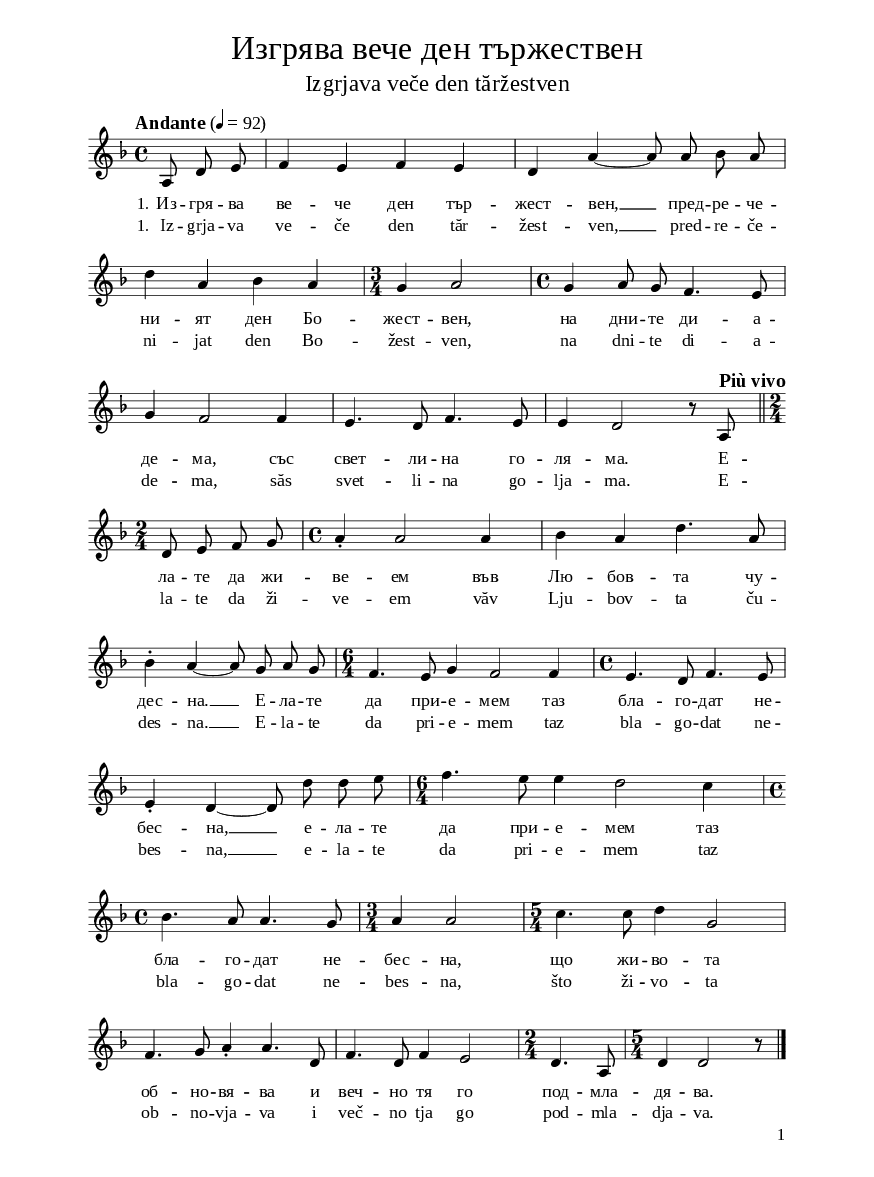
\version "2.24.4"

% include paper part and global functions
\include "include/globals.ily"

\bookpart {
  \label #'ref022
  \tocItem \markup "Изгрява вече ден тържествен – Izgrjava veče den tăržestven"
    \paper {
    print-all-headers = ##t
    print-page-number = ##t
    print-first-page-number = ##t

    % put page numbers on the bottom
    oddHeaderMarkup = \markup ""
    evenHeaderMarkup = \markup ""
    oddFooterMarkup = \markup
    \fill-line {
      ""
      \if \should-print-page-number \fromproperty #'page:page-number-string
    }
    evenFooterMarkup = \markup
    \fill-line {
      \if \should-print-page-number \fromproperty #'page:page-number-string
      ""
    }

    left-margin = 1.5\cm
    right-margin = 1.5\cm
    top-margin = 1.2\cm
    bottom-margin = 1.0\cm
    ragged-bottom = ##t % do not spread the staves to fill the whole vertical space

    % change distance between staves
    system-system-spacing =
    #'((basic-distance . 19)
       (minimum-distance . 8)
       (padding . 2)
       (stretchability . 12))
  }

  \header {
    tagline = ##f
  }
  \score {
    \include "include/score-layout.ily"

    \new Voice \absolute {
      \clef treble
      \key d \minor
      \time 4/4
      \tempoFunc "Andante" 4 "92"
      \autoBeamOff

      \partial 4.

      a8 d'8 e'8 |f'4 e'4 f'4 e'4 |d'4 a'4 ~ a'8 a'8 bes'8 a'8 \break |
      d''4 a'4 bes'4 a'4 |\time 3/4  g'4 a'2 | \time 4/4  g'4 a'8 g'8 f'4. e'8 \break
      g'4 f'2 f'4 |  e'4. d'8 f'4. e'8 | e'4 d'2 r8 \tempo "Più vivo" a8 | \bar "||" \time 2/4 \break
      d'8 e'8 f'8 g'8 | \time 4/4  a'4 \staccato a'2 a'4 | bes'4 a'4 d''4. a'8 \break |
      bes'4 \staccato a'4 ~ a'8 g'8 a'8 g'8 |  \time 6/4  f'4. e'8 g'4 f'2 f'4 | \time 4/4  e'4. d'8 f'4. e'8 \break |
      e'4 \staccato d'4 ~ d'8 d''8 d''8 e''8 | \time 6/4  f''4. e''8 e''4 d''2 c''4 \break
      \time 4/4  bes'4. a'8 a'4. g'8 |  \time 3/4  a'4 a'2 | \time 5/4  c''4. c''8 d''4 g'2 \break |
      f'4. g'8 a'4 \staccato a'4. d'8 | f'4. d'8 f'4 e'2 | \time 2/4 d'4. a8 | \time 5/4 d'4 d'2 r8 \bar "|."
    }
    \addlyrics {
       \set stanza = "1." Из -- гря -- ва ве -- че ден тър -- жест -- вен, __ пред -- ре -- че
      -- ни -- ят ден Бо -- жест -- вен, на дни --
      те ди -- а -- де -- ма, със свет -- ли -- на го
      -- ля -- ма. Е -- ла -- те да жи -- ве -- ем във
      Лю -- бов -- та чу -- дес -- на. __ Е -- ла -- те
      да при -- е -- мем таз бла -- го -- дат не --
      бес -- на, __ е -- ла -- те да при -- е -- мем таз
      бла -- го -- дат не -- бес -- на, що жи -- во --
      та об -- но -- вя -- ва и веч -- но тя го под
      -- мла -- дя -- ва.
    }
    \addlyrics {
      \set stanza = "1." Iz -- grja -- va ve -- če den tăr -- žest -- ven, __ pred -- re -- če
      -- ni -- jat den Bo -- žest -- ven, na dni --
      te di -- a -- de -- ma, săs svet -- li -- na go
      -- lja -- ma. E -- la -- te da ži -- ve -- em văv
      Lju -- bov -- ta ču -- des -- na. __ E -- la -- te
      da pri -- e -- mem taz bla -- go -- dat ne --
      bes -- na, __ e -- la -- te da pri -- e -- mem taz
      bla -- go -- dat ne -- bes -- na, što ži -- vo --
      ta ob -- no -- vja -- va i več -- no tja go pod
      -- mla -- dja -- va.
    }
    \header {
      title = \titleFunc "Изгрява вече ден тържествен" "Izgrjava veče den tăržestven"
    }

    \midi{}

  } % score

  \pageBreak

  \markup \abs-fontsize #10 {
    \hspace #5
    \override #`(baseline-skip . ,bgCoupletBaselineSkip)
    \column {

      \line { 2. И носи радост за душата, }
      \line {   "   " и прогласява свободата,}
      \line {   "   " и мир с Любов пресвята}
      \line {   "   " за всички на Земята. }


      \vspace #0.5
      \line { "   " \italic {Припев: } }

      \line {   "   "  Елате да живеем }

      \line {   "   " във Любовта чудесна. }

      \line {   "   " Елате да приемем }

      \line {   "   " таз благодат небесна, }

      \line {   "   " що живота обновява }

      \line {   "   " и вечно тя го подмладява. }

      \vspace #0.5
      \line {  3.  О, ден прекрасен, вечно благо, }
      \line {   "   " кому за тебе не е драго? }
      \line {   "   " За всичките години}
      \line {   "   " по-скоро обнови ни! }

      \vspace #0.5
      \line { "   " \italic {Припев ... } }
    }
    \hspace #1
    \override #`(baseline-skip . ,bgCoupletBaselineSkip)
    \column {

      \line { 2. I nosi radost za dušata, }
      \line {   "   " i proglasjava svobodata,}
      \line {   "   " i mir s Ljubov presvjata}
      \line {   "   " za vsički na Zemjata. }


      \vspace #0.5
      \line { "   " \italic {Refrain: } }

      \line {   "   "  Elate da živeem }

      \line {   "   " văv Ljubovta čudesna. }

      \line {   "   " Elate da priemem }

      \line {   "   " taz blagodat nebesna, }

      \line {   "   " što života obnovjava }

      \line {   "   " i večno tja go podmladjava. }

      \vspace #0.5
      \line {  3.  O, den prekrasen, večno blago, }
      \line {   "   " komu za tebe ne e drago? }
      \line {   "   " Za vsičkite godini}
      \line {   "   " po-skoro obnovi ni! }

      \vspace #0.5
      \line { "   " \italic {Refrain ... } }
    }    %column

  } % markup


  \markup \vspace #3


  % include foreign translation(s) of the song
  \version "2.24.4"

\markup \fill-line { \fontsize #deTitleFontSize "Der feierliche Tag bricht schon an" }
\markup \null
\markup \null


\markup \abs-fontsize #10 {
  \fill-line {
  \override #`(baseline-skip . ,deCoupletBaselineSkip)


  \column {
    \line { 1. Der feierliche Tag bricht schon an, }
    \line {   "   " der vorherbestimmte göttliche Tag, }
    \line {   "   " ein Diadem der Tage,}
    \line {   "   " mit seinem großen Licht. }


     \vspace #0.5
    \line { "   " \italic { Refrain:}  }
    \line {"   " Kommt, auf dass wir }
    \line {   "   "in der wunderbaren Liebe leben. }
    \line {   "   " Kommt, auf dass wir  }
    \line {   "   " diesen himmlischen Segen empfangen, }
    \line {   "   " welcher das Leben erneuert }
    \line {   "   " und es ewig verjüngt. }
  \vspace #0.5
      \line {2. Und er bringt Freude für die Seele }
    \line {   "   "und verkündet die Freiheit }
    \line {   "   " und den Frieden mit allheiliger Liebe }
    \line {   "   " für alle auf der Erde. }

     \vspace #0.5
    \line { "   " \italic { Refrain } ... }

    \vspace #0.5
    \line { 3. Oh, wunderschöner Tag, ewiges Wohl, }
    \line {   "   " wem ist das nicht wertvoll? }
    \line {   "   " Für all die Jahre}
    \line {   "   " erneuere uns bald! }
  }
  }
}










} % bookpart
